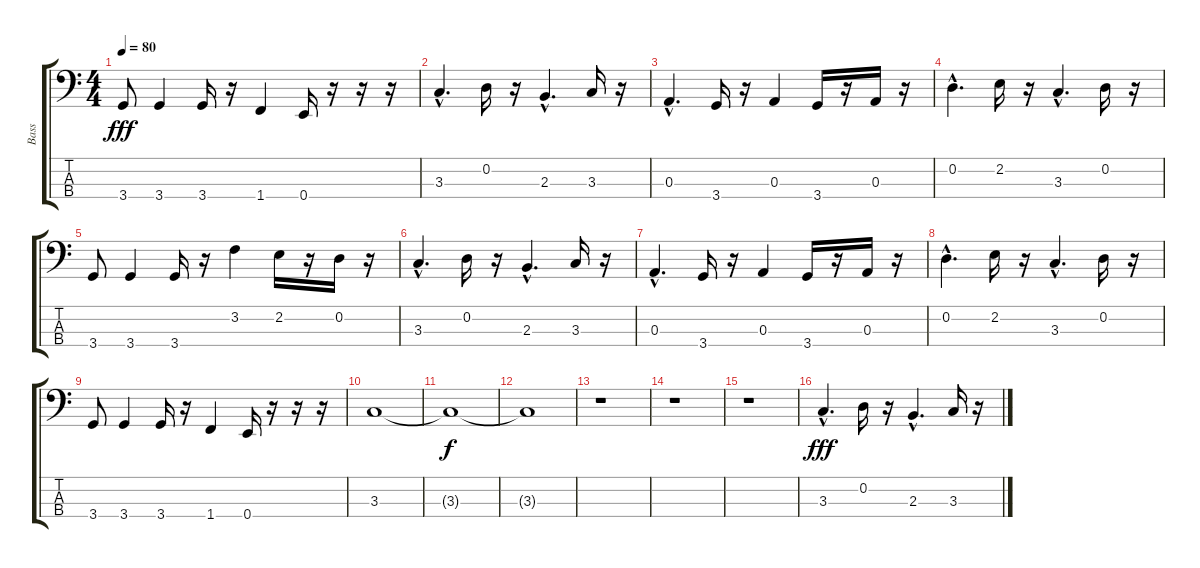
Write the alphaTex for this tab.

\track ("Bass" "Bass") {instrument electricbassfinger}
\staff {score tabs}
\tuning (G2 D2 A1 E1) {hide}
\ts (4 4)
\tempo 80
\clef f4
\ks c
3.4.8{dy fff} 3.4.4 3.4.16 r.16 1.4.4 0.4.16 r.16 r.16 r.16 |
3.3{hac}.4{d} 0.2.16 r.16 2.3{hac}.4{d} 3.3.16 r.16 |
0.3{hac}.4{d} 3.4.16 r.16 0.3.4 3.4.16 r.16 0.3.16 r.16 |
0.2{hac}.4{d} 2.2.16 r.16 3.3{hac}.4{d} 0.2.16 r.16 |
3.4.8 3.4.4 3.4.16 r.16 3.2.4 2.2.16 r.16 0.2.16 r.16 |
3.3{hac}.4{d} 0.2.16 r.16 2.3{hac}.4{d} 3.3.16 r.16 |
0.3{hac}.4{d} 3.4.16 r.16 0.3.4 3.4.16 r.16 0.3.16 r.16 |
0.2{hac}.4{d} 2.2.16 r.16 3.3{hac}.4{d} 0.2.16 r.16 |
3.4.8 3.4.4 3.4.16 r.16 1.4.4 0.4.16 r.16 r.16 r.16 |
3.3.1 |
3.3{t}.1{dy f} |
3.3{t}.1 |
r.1 |
r.1 |
r.1 |
3.3{hac}.4{d dy fff} 0.2.16 r.16 2.3{hac}.4{d} 3.3.16 r.16
